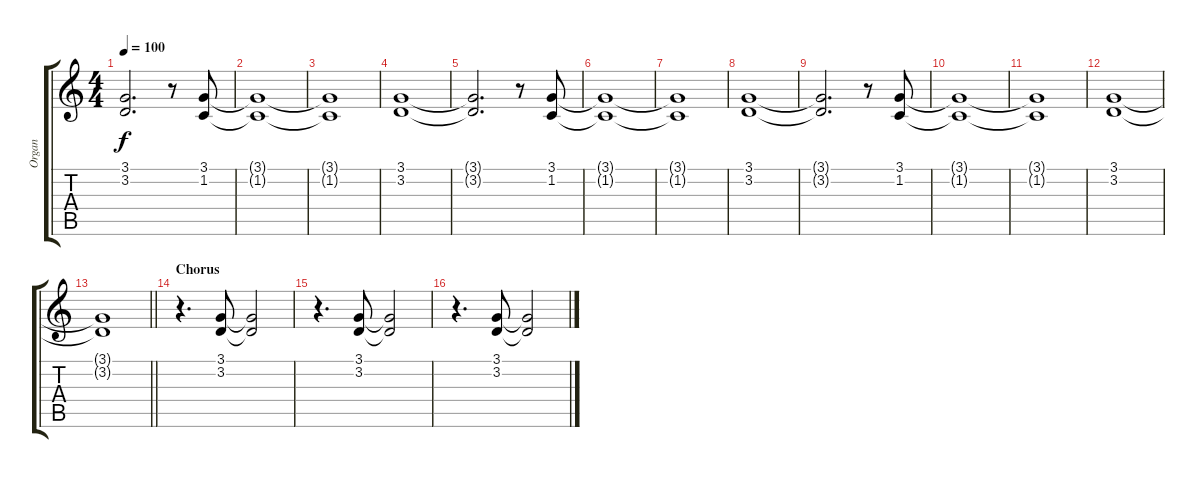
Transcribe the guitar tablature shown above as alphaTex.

\track ("Organ" "Organ") {instrument drawbarorgan}
\staff {score tabs}
\tuning (E4 B3 G3 D3 A2 E2) {hide}
\ts (4 4)
\tempo 100
\clef g2
\ks c
(3.1{t} 3.2{t}).2{d dy f} r.8 (3.1 1.2).8 |
(3.1{t} 1.2{t}).1 |
(3.1{t} 1.2{t}).1 |
(3.1 3.2).1 |
(3.1{t} 3.2{t}).2{d} r.8 (3.1 1.2).8 |
(3.1{t} 1.2{t}).1 |
(3.1{t} 1.2{t}).1 |
(3.1 3.2).1 |
(3.1{t} 3.2{t}).2{d} r.8 (3.1 1.2).8 |
(3.1{t} 1.2{t}).1 |
(3.1{t} 1.2{t}).1 |
(3.1 3.2).1 |
\barLineRight lightlight
(3.1{t} 3.2{t}).1 |
\section ("" "Chorus")
r.4{d} (3.1 3.2).8 (3.1{t} 3.2{t}).2 |
r.4{d} (3.1 3.2).8 (3.1{t} 3.2{t}).2 |
r.4{d} (3.1 3.2).8 (3.1{t} 3.2{t}).2
